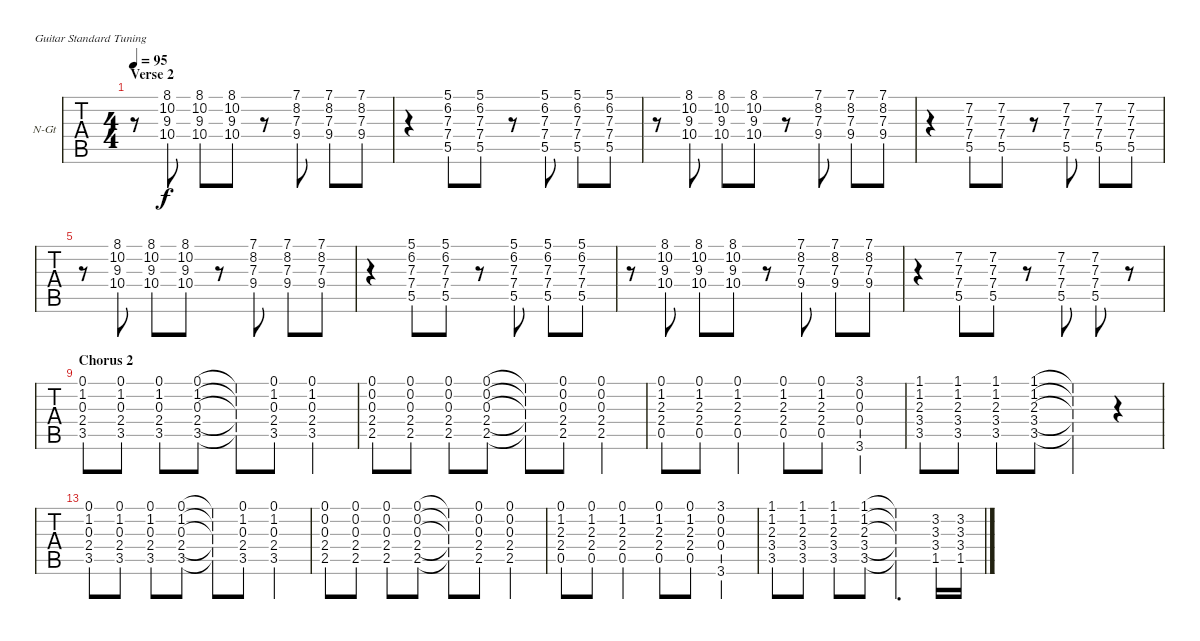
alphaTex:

\bracketExtendMode nobrackets
\firstSystemTrackNameOrientation horizontal
\otherSystemsTrackNameOrientation horizontal
\defaultBarNumberDisplay FirstOfSystem
\track ("Guitar (Rythm)" "N-Gt") {instrument acousticguitarnylon}
\staff {tabs}
\tuning (E4 B3 G3 D3 A2 E2)
\ts (4 4)
\section ("" "Verse 2")
\tempo 95
\clef g2
\scale
0.258065
\ks c
r.8{dy f} (8.1 10.2 9.3 10.4).8 (8.1 10.2 9.3 10.4).8 (8.1 10.2 9.3 10.4).8 r.8 (7.1 8.2 7.3 9.4).8 (7.1 8.2 7.3 9.4).8 (7.1 8.2 7.3 9.4).8 |
\scale
0.241935 r.4 (5.1 6.2 7.3 7.4 5.5).8 (5.1 6.2 7.3 7.4 5.5).8 r.8 (5.1 6.2 7.3 7.4 5.5).8 (5.1 6.2 7.3 7.4 5.5).8 (5.1 6.2 7.3 7.4 5.5).8 |
\scale
0.258065 r.8 (8.1 10.2 9.3 10.4).8 (8.1 10.2 9.3 10.4).8 (8.1 10.2 9.3 10.4).8 r.8 (7.1 8.2 7.3 9.4).8 (7.1 8.2 7.3 9.4).8 (7.1 8.2 7.3 9.4).8 |
\scale
0.241935 r.4 (7.2 7.3 7.4 5.5).8 (7.2 7.3 7.4 5.5).8 r.8 (7.2 7.3 7.4 5.5).8 (7.2 7.3 7.4 5.5).8 (7.2 7.3 7.4 5.5).8 |
\scale
0.258065 r.8 (8.1 10.2 9.3 10.4).8 (8.1 10.2 9.3 10.4).8 (8.1 10.2 9.3 10.4).8 r.8 (7.1 8.2 7.3 9.4).8 (7.1 8.2 7.3 9.4).8 (7.1 8.2 7.3 9.4).8 |
\scale
0.241935 r.4 (5.1 6.2 7.3 7.4 5.5).8 (5.1 6.2 7.3 7.4 5.5).8 r.8 (5.1 6.2 7.3 7.4 5.5).8 (5.1 6.2 7.3 7.4 5.5).8 (5.1 6.2 7.3 7.4 5.5).8 |
\scale
0.258065 r.8 (8.1 10.2 9.3 10.4).8 (8.1 10.2 9.3 10.4).8 (8.1 10.2 9.3 10.4).8 r.8 (7.1 8.2 7.3 9.4).8 (7.1 8.2 7.3 9.4).8 (7.1 8.2 7.3 9.4).8 |
\scale
0.241935 r.4 (7.2 7.3 7.4 5.5).8 (7.2 7.3 7.4 5.5).8 r.8 (7.2 7.3 7.4 5.5).8 (7.2 7.3 7.4 5.5).8 r.8 |
\section ("" "Chorus 2")
\scale
0.258621 (0.1 1.2 0.3 2.4 3.5).8 (0.1 1.2 0.3 2.4 3.5).8 (0.1 1.2 0.3 2.4 3.5).8 (0.1 1.2 0.3 2.4 3.5).8 (0.1{t} 1.2{t} 0.3{t} 2.4{t} 3.5{t}).8 (0.1 1.2 0.3 2.4 3.5).8 (0.1 1.2 0.3 2.4 3.5).4 |
\scale
0.258621 (0.1 0.2 0.3 2.4 2.5).8 (0.1 0.2 0.3 2.4 2.5).8 (0.1 0.2 0.3 2.4 2.5).8 (0.1 0.2 0.3 2.4 2.5).8 (0.1{t} 0.2{t} 0.3{t} 2.4{t} 2.5{t}).8 (0.1 0.2 0.3 2.4 2.5).8 (0.1 0.2 0.3 2.4 2.5).4 |
\scale
0.241379 (0.1 1.2 2.3 2.4 0.5).8 (0.1 1.2 2.3 2.4 0.5).8 (0.1 1.2 2.3 2.4 0.5).4 (0.1 1.2 2.3 2.4 0.5).8 (0.1 1.2 2.3 2.4 0.5).8 (3.1 0.2 0.3 0.4 3.6).4 |
\scale
0.241379 (1.1 1.2 2.3 3.4 3.5).8 (1.1 1.2 2.3 3.4 3.5).8 (1.1 1.2 2.3 3.4 3.5).8 (1.1 1.2 2.3 3.4 3.5).8 (1.1{t} 1.2{t} 2.3{t} 3.4{t} 3.5{t}).4 r.4 |
\scale
0.249169 (0.1 1.2 0.3 2.4 3.5).8 (0.1 1.2 0.3 2.4 3.5).8 (0.1 1.2 0.3 2.4 3.5).8 (0.1 1.2 0.3 2.4 3.5).8 (0.1{t} 1.2{t} 0.3{t} 2.4{t} 3.5{t}).8 (0.1 1.2 0.3 2.4 3.5).8 (0.1 1.2 0.3 2.4 3.5).4 |
\scale
0.249169 (0.1 0.2 0.3 2.4 2.5).8 (0.1 0.2 0.3 2.4 2.5).8 (0.1 0.2 0.3 2.4 2.5).8 (0.1 0.2 0.3 2.4 2.5).8 (0.1{t} 0.2{t} 0.3{t} 2.4{t} 2.5{t}).8 (0.1 0.2 0.3 2.4 2.5).8 (0.1 0.2 0.3 2.4 2.5).4 |
\scale
0.232558 (0.1 1.2 2.3 2.4 0.5).8 (0.1 1.2 2.3 2.4 0.5).8 (0.1 1.2 2.3 2.4 0.5).4 (0.1 1.2 2.3 2.4 0.5).8 (0.1 1.2 2.3 2.4 0.5).8 (3.1 0.2 0.3 0.4 3.6).4 |
\scale
0.269103 (1.1 1.2 2.3 3.4 3.5).8 (1.1 1.2 2.3 3.4 3.5).8 (1.1 1.2 2.3 3.4 3.5).8 (1.1 1.2 2.3 3.4 3.5).8 (1.1{t} 1.2{t} 2.3{t} 3.4{t} 3.5{t}).4{d} (3.2 3.3 3.4 1.5).16 (3.2 3.3 3.4 1.5).16
